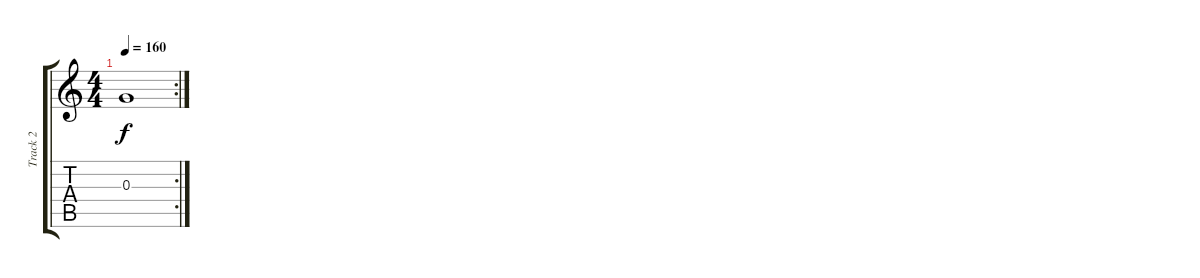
\track ("Track 2" "Track 2") {instrument acousticguitarsteel}
\staff {score tabs}
\tuning (E4 B3 G3 D3 A2 D2) {hide}
\rc 2
\ts (4 4)
\tempo 160
\clef g2
\ks c
0.3.1{dy f}
